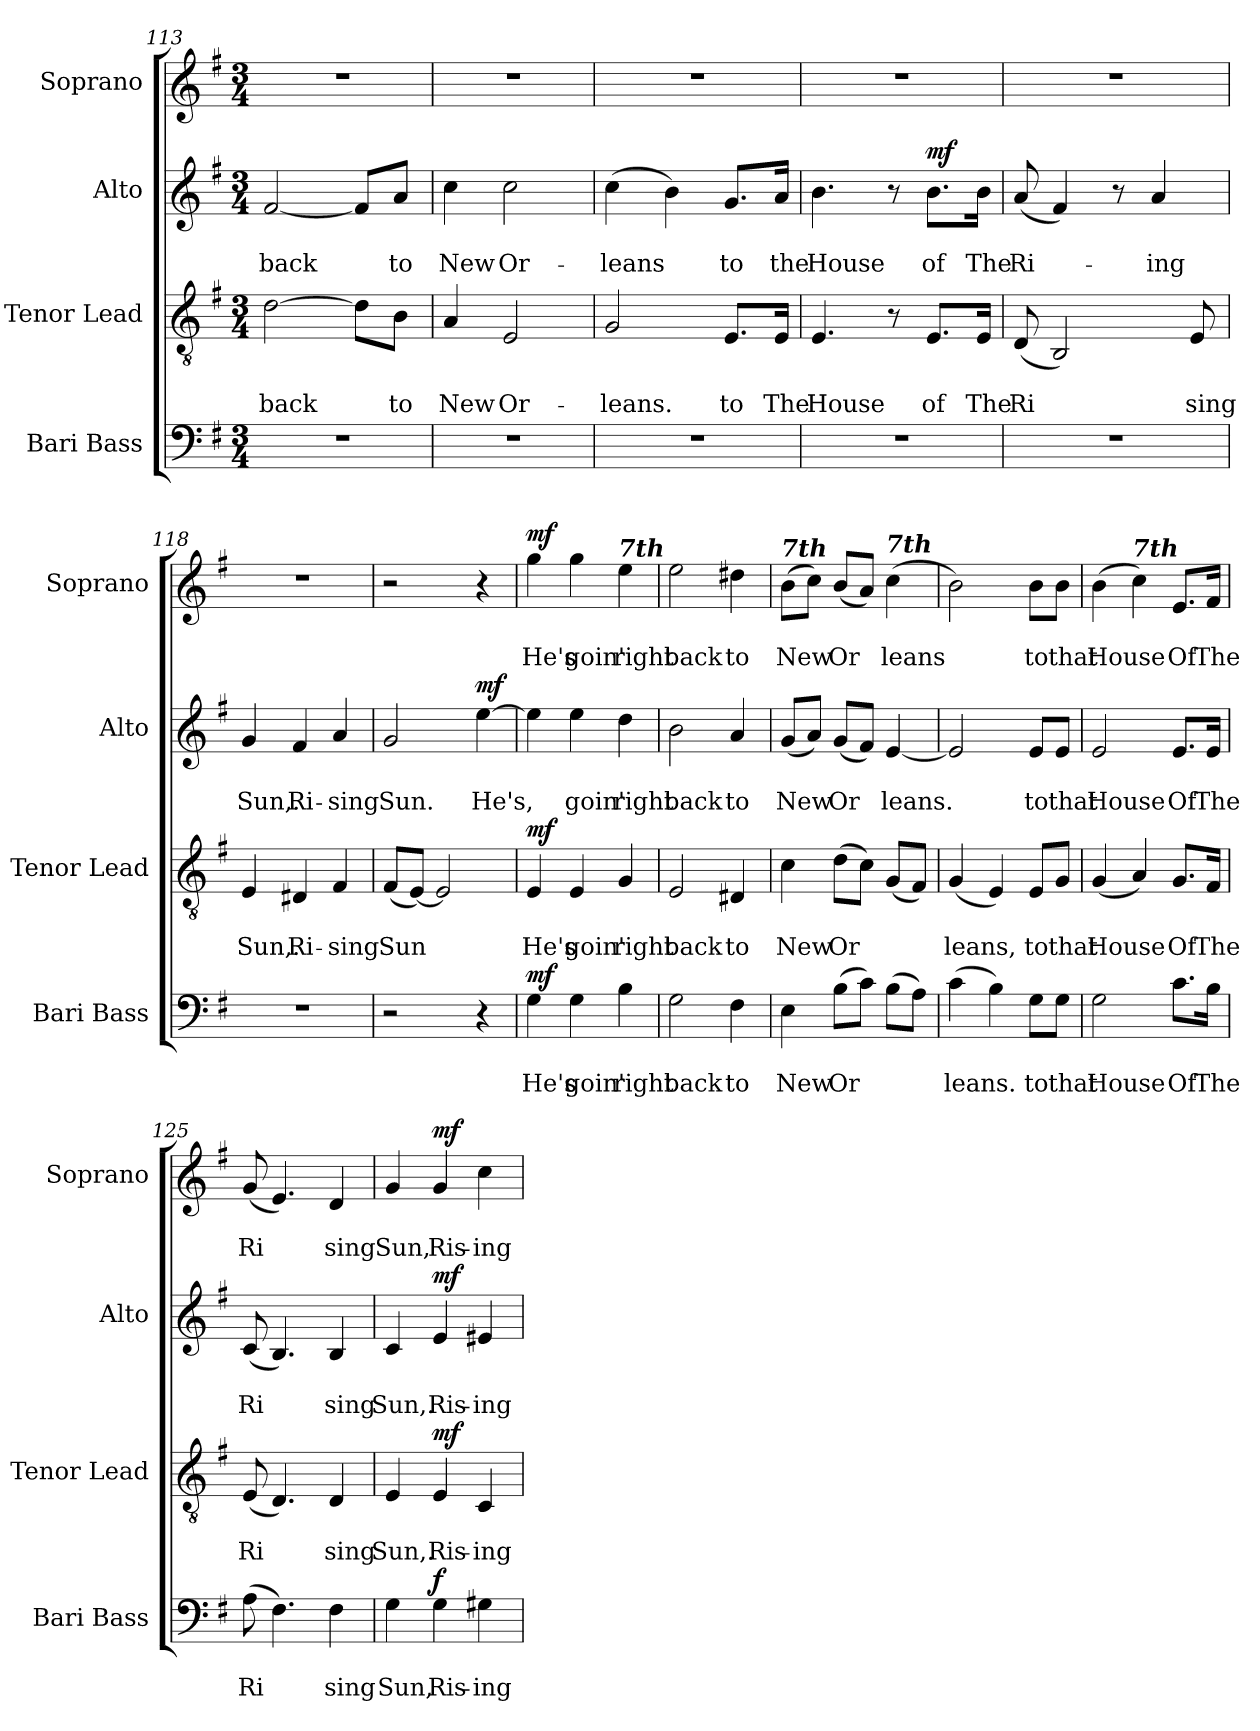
**kern	**text	**text	**dynam	**kern	**text	**text	**dynam	**kern	**text	**text	**dynam	**kern	**text	**text	**dynam
*part4	*part4	*part4	*part4	*part3	*part3	*part3	*part3	*part2	*part2	*part2	*part2	*part1	*part1	*part1	*part1
*staff4	*staff4	*staff4	*staff4	*staff3	*staff3	*staff3	*staff3	*staff2	*staff2	*staff2	*staff2	*staff1	*staff1	*staff1	*staff1
*I"Bari Bass	*	*	*	*I"Tenor Lead	*	*	*	*I"Alto	*	*	*	*I"Soprano	*	*	*
*I'Bari Bass	*	*	*	*I'Tenor  Lead	*	*	*	*I'Alto	*	*	*	*I'Soprano	*	*	*
*clefF4	*	*	*	*clefGv2	*	*	*	*clefG2	*	*	*	*clefG2	*	*	*
*k[f#]	*	*	*	*k[f#]	*	*	*	*k[f#]	*	*	*	*k[f#]	*	*	*
*M3/4	*	*	*	*M3/4	*	*	*	*M3/4	*	*	*	*M3/4	*	*	*
=113	=113	=113	=113	=113	=113	=113	=113	=113	=113	=113	=113	=113	=113	=113	=113
!	!	!	!	!	!	!LO:LY:b	!	!	!	!LO:LY:b	!	!	!	!	!
2.r	.	.	.	[2d\	.	back	.	[2f#/	.	back	.	2.r	.	.	.
.	.	.	.	8d\L]	.	.	.	8f#/L]	.	.	.	.	.	.	.
!	!	!	!	!	!	!LO:LY:b	!	!	!	!LO:LY:b	!	!	!	!	!
.	.	.	.	8B\J	.	to	.	8a/J	.	to	.	.	.	.	.
=114	=114	=114	=114	=114	=114	=114	=114	=114	=114	=114	=114	=114	=114	=114	=114
!	!	!	!	!	!	!LO:LY:b	!	!	!	!LO:LY:b	!	!	!	!	!
2.r	.	.	.	4A/	.	New	.	4cc\	.	New	.	2.r	.	.	.
!	!	!	!	!	!	!LO:LY:b	!	!	!	!LO:LY:b	!	!	!	!	!
.	.	.	.	2E/	.	Or-	.	2cc\	.	Or-	.	.	.	.	.
=115	=115	=115	=115	=115	=115	=115	=115	=115	=115	=115	=115	=115	=115	=115	=115
!	!	!	!	!	!	!LO:LY:b	!	!	!	!LO:LY:b	!	!	!	!	!
2.r	.	.	.	2G/	.	-leans.	.	(4cc\	.	-leans	.	2.r	.	.	.
.	.	.	.	.	.	.	.	4b\)	.	.	.	.	.	.	.
!	!	!	!	!	!	!LO:LY:b	!	!	!	!LO:LY:b	!	!	!	!	!
.	.	.	.	8.E/L	.	to	.	8.g/L	.	to	.	.	.	.	.
!	!	!	!	!	!	!LO:LY:b	!	!	!	!LO:LY:b	!	!	!	!	!
.	.	.	.	16E/Jk	.	The	.	16a/Jk	.	the	.	.	.	.	.
=116	=116	=116	=116	=116	=116	=116	=116	=116	=116	=116	=116	=116	=116	=116	=116
!	!	!	!	!	!	!LO:LY:b	!	!	!	!LO:LY:b	!	!	!	!	!
2.r	.	.	.	4.E/	.	House	.	4.b\	.	House	.	2.r	.	.	.
.	.	.	.	8r	.	.	.	8r	.	.	.	.	.	.	.
!	!	!	!	!	!	!LO:LY:b	!	!	!	!LO:LY:b	!LO:DY:a	!	!	!	!
.	.	.	.	8.E/L	.	of	.	8.b\L	.	of	mf	.	.	.	.
!	!	!	!	!	!	!LO:LY:b	!	!	!	!LO:LY:b	!	!	!	!	!
.	.	.	.	16E/Jk	.	The	.	16b\Jk	.	The	.	.	.	.	.
=117	=117	=117	=117	=117	=117	=117	=117	=117	=117	=117	=117	=117	=117	=117	=117
!	!	!	!	!	!	!LO:LY:b	!	!	!	!LO:LY:b	!	!	!	!	!
2.r	.	.	.	(8D/	.	-Ri	.	(8a/	.	-Ri-	.	2.r	.	.	.
.	.	.	.	2BB/)	.	.	.	4f#/)	.	.	.	.	.	.	.
.	.	.	.	.	.	.	.	8r	.	.	.	.	.	.	.
!	!	!	!	!	!	!	!	!	!	!LO:LY:b	!	!	!	!	!
.	.	.	.	.	.	.	.	4a/	.	ing	.	.	.	.	.
!	!	!	!	!	!	!LO:LY:b	!	!	!	!	!	!	!	!	!
.	.	.	.	8E/	.	sing	.	.	.	.	.	.	.	.	.
!!LO:LB:g=z
=118	=118	=118	=118	=118	=118	=118	=118	=118	=118	=118	=118	=118	=118	=118	=118
!	!	!	!	!	!	!LO:LY:b	!	!	!	!LO:LY:b	!	!	!	!	!
2.r	.	.	.	4E/	.	Sun,.	.	4g/	.	Sun,.	.	2.r	.	.	.
!	!	!	!	!	!	!LO:LY:b	!	!	!	!LO:LY:b	!	!	!	!	!
.	.	.	.	4D#X/	.	Ri-	.	4f#/	.	Ri-	.	.	.	.	.
!	!	!	!	!	!	!LO:LY:b	!	!	!	!LO:LY:b	!	!	!	!	!
.	.	.	.	4F#/	.	-sing	.	4a/	.	-sing	.	.	.	.	.
=119	=119	=119	=119	=119	=119	=119	=119	=119	=119	=119	=119	=119	=119	=119	=119
!	!	!	!	!	!	!LO:LY:b	!	!	!	!LO:LY:b	!	!	!	!	!
2r	.	.	.	(8F#/L	.	Sun	.	2g/	.	Sun.	.	2r	.	.	.
.	.	.	.	[8E/J)	.	.	.	.	.	.	.	.	.	.	.
.	.	.	.	2E/]	.	.	.	.	.	.	.	.	.	.	.
!	!	!	!	!	!	!	!	!	!	!LO:LY:b	!LO:DY:a	!	!	!	!
4r	.	.	.	.	.	.	.	[4ee\	.	He's,	mf	4r	.	.	.
=120	=120	=120	=120	=120	=120	=120	=120	=120	=120	=120	=120	=120	=120	=120	=120
!	!	!LO:LY:b	!LO:DY:a	!	!	!LO:LY:b	!LO:DY:a	!	!	!	!	!	!	!LO:LY:b	!LO:DY:a
4G\	.	He's	mf	4E/	.	He's	mf	4ee\]	.	.	.	4gg\	.	He's	mf
!	!	!LO:LY:b	!	!	!	!LO:LY:b	!	!	!	!LO:LY:b	!	!	!	!LO:LY:b	!
4G\	.	goin'	.	4E/	.	goin'	.	4ee\	.	goin'	.	4gg\	.	goin'	.
!	!	!	!	!	!	!	!	!	!	!	!	!LO:TX:a:Bi:t=7th	!	!	!
!	!	!LO:LY:b	!	!	!	!LO:LY:b	!	!	!	!LO:LY:b	!	!	!	!LO:LY:b	!
4B\	.	right	.	4G/	.	right	.	4dd\	.	right	.	4ee\	.	right	.
=121	=121	=121	=121	=121	=121	=121	=121	=121	=121	=121	=121	=121	=121	=121	=121
!	!	!LO:LY:b	!	!	!	!LO:LY:b	!	!	!	!LO:LY:b	!	!	!	!LO:LY:b	!
2G\	.	back	.	2E/	.	back	.	2b\	.	back	.	2ee\	.	back	.
!	!	!LO:LY:b	!	!	!	!LO:LY:b	!	!	!	!LO:LY:b	!	!	!	!LO:LY:b	!
4F#\	.	to	.	4D#X/	.	to	.	4a/	.	to	.	4dd#X\	.	to	.
=122	=122	=122	=122	=122	=122	=122	=122	=122	=122	=122	=122	=122	=122	=122	=122
!	!	!	!	!	!	!	!	!	!	!	!	!LO:TX:a:Bi:t=7th	!	!	!
!	!	!LO:LY:b	!	!	!	!LO:LY:b	!	!	!	!LO:LY:b	!	!	!	!LO:LY:b	!
4E\	.	New	.	4c\	.	New	.	(8g/L	.	New	.	(8b\L	.	New	.
.	.	.	.	.	.	.	.	8a/J)	.	.	.	8cc\J)	.	.	.
!	!	!LO:LY:b	!	!	!	!LO:LY:b	!	!	!	!LO:LY:b	!	!	!	!LO:LY:b	!
(8B\L	.	Or	.	(8d\L	.	Or	.	(8g/L	.	Or	.	(>8b/L	.	Or	.
8c\J)	.	.	.	8c\J)	.	.	.	8f#/J)	.	.	.	8a/J)	.	.	.
!	!	!	!	!	!	!	!	!	!	!	!	!LO:TX:a:Bi:t=7th	!	!	!
!	!	!	!	!	!	!	!	!	!	!LO:LY:b	!	!	!	!LO:LY:b	!
(8B\L	.	.	.	(8G/L	.	.	.	[4e/	.	leans.	.	(4cc\	.	leans	.
8A\J)	.	.	.	8F#/J)	.	.	.	.	.	.	.	.	.	.	.
=123	=123	=123	=123	=123	=123	=123	=123	=123	=123	=123	=123	=123	=123	=123	=123
!	!	!LO:LY:b	!	!	!	!LO:LY:b	!	!	!	!	!	!	!	!	!
(4c\	.	leans.	.	(4G/	.	leans,	.	2e/]	.	.	.	2b\)	.	.	.
4B\)	.	.	.	4E/)	.	.	.	.	.	.	.	.	.	.	.
!	!	!LO:LY:b	!	!	!	!LO:LY:b	!	!	!	!LO:LY:b	!	!	!	!LO:LY:b	!
8G\L	.	to	.	8E/L	.	to	.	8e/L	.	to	.	8b\L	.	to	.
!	!	!LO:LY:b	!	!	!	!LO:LY:b	!	!	!	!LO:LY:b	!	!	!	!LO:LY:b	!
8G\J	.	that	.	8G/J	.	that	.	8e/J	.	that	.	8b\J	.	that	.
=124	=124	=124	=124	=124	=124	=124	=124	=124	=124	=124	=124	=124	=124	=124	=124
!	!	!LO:LY:b	!	!	!	!LO:LY:b	!	!	!	!LO:LY:b	!	!	!	!LO:LY:b	!
2G\	.	House	.	(4G/	.	House	.	2e/	.	-House	.	(4b\	.	House	.
!	!	!	!	!	!	!	!	!	!	!	!	!LO:TX:a:Bi:t=7th	!	!	!
.	.	.	.	4A/)	.	.	.	.	.	.	.	4cc\)	.	.	.
!	!	!LO:LY:b	!	!	!	!LO:LY:b	!	!	!	!LO:LY:b	!	!	!	!LO:LY:b	!
8.c\L	.	Of	.	8.G/L	.	Of	.	8.e/L	.	Of	.	8.e/L	.	Of	.
!	!	!LO:LY:b	!	!	!	!LO:LY:b	!	!	!	!LO:LY:b	!	!	!	!LO:LY:b	!
16B\Jk	.	The	.	16F#/Jk	.	The	.	16e/Jk	.	The	.	16f#/Jk	.	The	.
=125	=125	=125	=125	=125	=125	=125	=125	=125	=125	=125	=125	=125	=125	=125	=125
!	!	!LO:LY:b	!	!	!	!LO:LY:b	!	!	!	!LO:LY:b	!	!	!	!LO:LY:b	!
(8A\	.	-Ri	.	(8E/	.	Ri	.	(8c/	.	Ri	.	(8g/	.	-Ri	.
4.F#\)	.	.	.	4.D/)	.	.	.	4.B/)	.	.	.	4.e/)	.	.	.
!	!	!LO:LY:b	!	!	!	!LO:LY:b	!	!	!	!LO:LY:b	!	!	!	!LO:LY:b	!
4F#\	.	sing	.	4D/	.	sing	.	4B/	.	sing	.	4d/	.	sing	.
=126	=126	=126	=126	=126	=126	=126	=126	=126	=126	=126	=126	=126	=126	=126	=126
!	!	!LO:LY:b	!	!	!	!LO:LY:b	!	!	!	!LO:LY:b	!	!	!	!LO:LY:b	!
4G\	.	Sun,	.	4E/	.	Sun,.	.	4c/	.	Sun,.	.	4g/	.	Sun,	.
!	!	!LO:LY:b	!LO:DY:a	!	!	!LO:LY:b	!LO:DY:a	!	!	!LO:LY:b	!LO:DY:a	!	!	!LO:LY:b	!LO:DY:a
4G\	.	Ris-	f	4E/	.	Ris-	mf	4e/	.	Ris-	mf	4g/	.	Ris-	mf
!	!	!LO:LY:b	!	!	!	!LO:LY:b	!	!	!	!LO:LY:b	!	!	!	!LO:LY:b	!
4G#X\	.	-ing	.	4C/	.	-ing	.	4e#X/	.	-ing	.	4cc\	.	-ing	.
=	=	=	=	=	=	=	=	=	=	=	=	=	=	=	=
*-	*-	*-	*-	*-	*-	*-	*-	*-	*-	*-	*-	*-	*-	*-	*-
